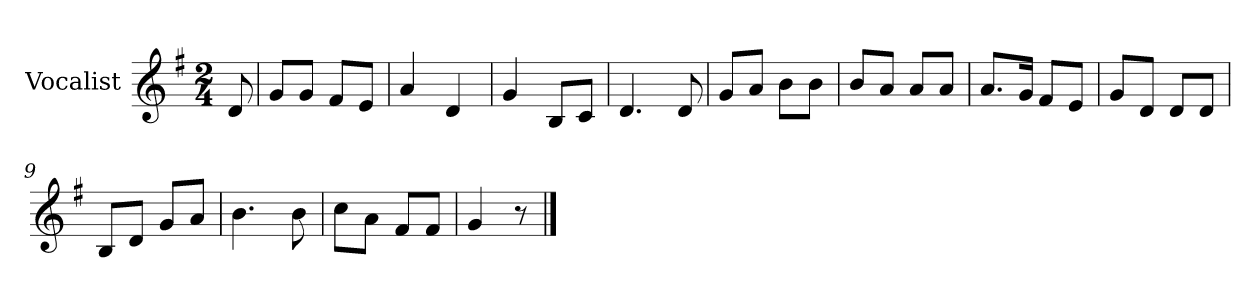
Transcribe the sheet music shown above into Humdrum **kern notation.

**kern
*part1
*staff1
*I"Vocalist
*k[f#]
*G:
*M2/4
=
8d
=1
8gL
8gJ
8f#L
8eJ
=2
4a
4d
=3
4g
8BL
8cJ
=4
4.d
8d
=5
8gL
8aJ
8bL
8bJ
=6
8bL
8aJ
8aL
8aJ
=7
8.aL
16gJk
8f#L
8eJ
=8
8gL
8dJ
8dL
8dJ
=9
8BL
8dJ
8gL
8aJ
=10
4.b
8b
=11
8ccL
8aJ
8f#L
8f#J
=12
4g
8r
==
*-
